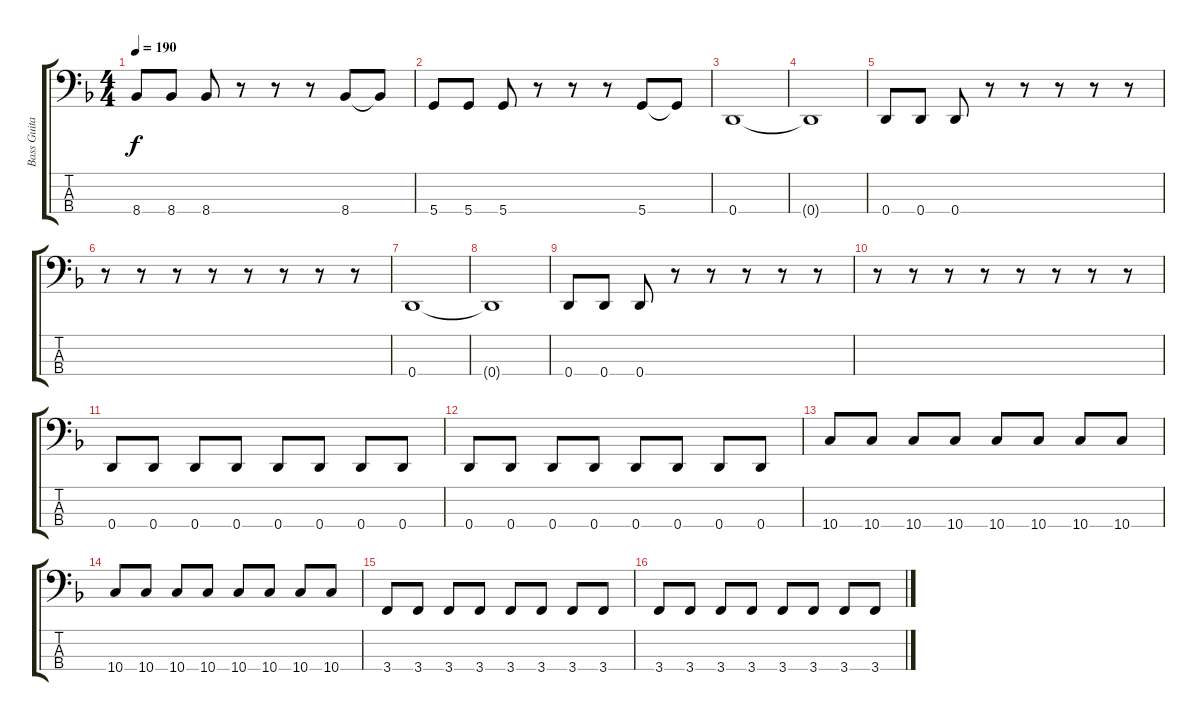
\track ("Bass Guitar (Andy)" "Bass Guita") {instrument electricbasspick}
\staff {score tabs}
\tuning (G2 D2 A1 D1) {hide}
\ts (4 4)
\tempo 190
\clef f4
\ks dminor
8.4.8{dy f} 8.4.8 8.4.8 r.8 r.8 r.8 8.4.8 8.4{t}.8 |
5.4.8 5.4.8 5.4.8 r.8 r.8 r.8 5.4.8 5.4{t}.8 |
0.4.1 |
0.4{t}.1 |
0.4.8 0.4.8 0.4.8 r.8 r.8 r.8 r.8 r.8 |
r.8 r.8 r.8 r.8 r.8 r.8 r.8 r.8 |
0.4.1 |
0.4{t}.1 |
0.4.8 0.4.8 0.4.8 r.8 r.8 r.8 r.8 r.8 |
r.8 r.8 r.8 r.8 r.8 r.8 r.8 r.8 |
0.4.8 0.4.8 0.4.8 0.4.8 0.4.8 0.4.8 0.4.8 0.4.8 |
0.4.8 0.4.8 0.4.8 0.4.8 0.4.8 0.4.8 0.4.8 0.4.8 |
10.4.8 10.4.8 10.4.8 10.4.8 10.4.8 10.4.8 10.4.8 10.4.8 |
10.4.8 10.4.8 10.4.8 10.4.8 10.4.8 10.4.8 10.4.8 10.4.8 |
3.4.8 3.4.8 3.4.8 3.4.8 3.4.8 3.4.8 3.4.8 3.4.8 |
3.4.8 3.4.8 3.4.8 3.4.8 3.4.8 3.4.8 3.4.8 3.4.8
